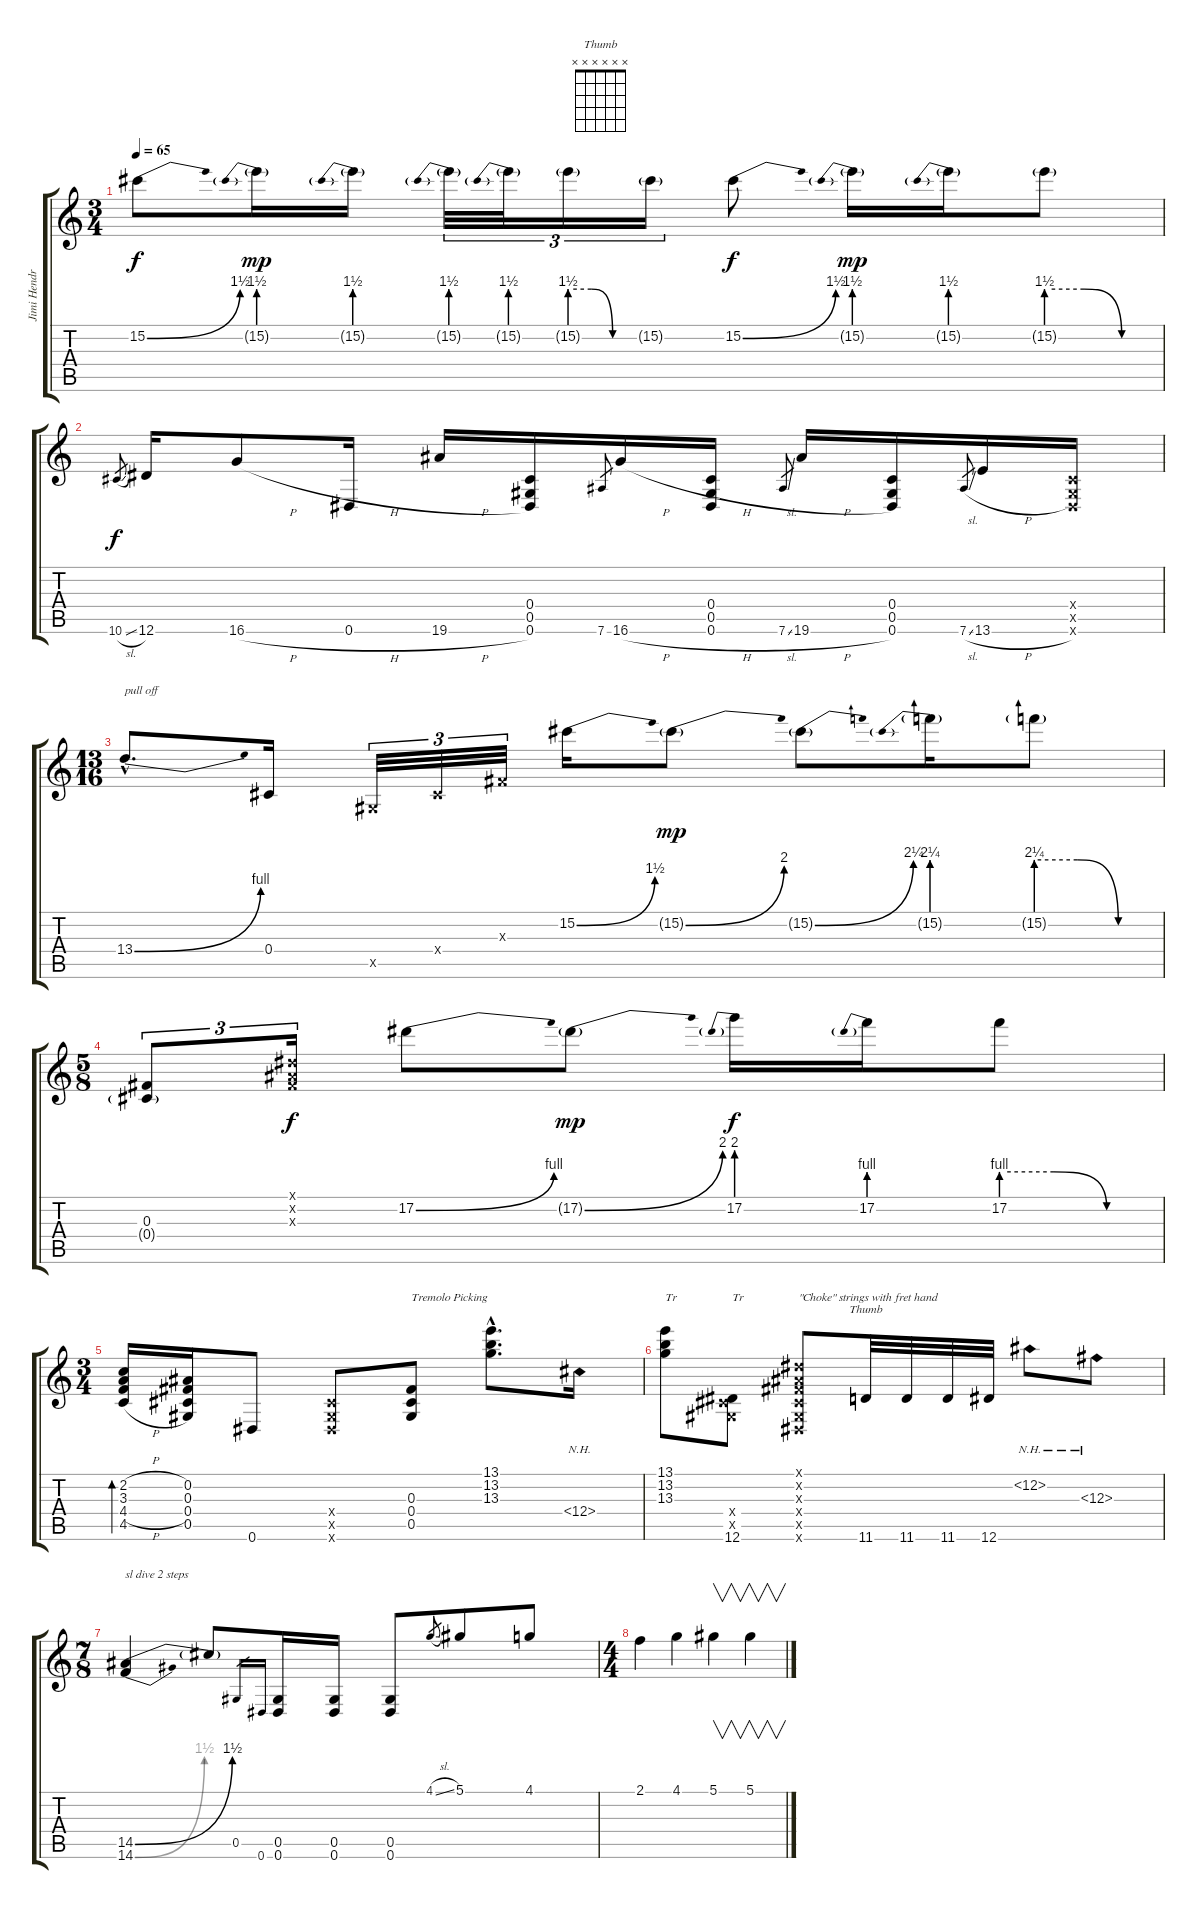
\track ("Jimi Hendrix" "Jimi Hendr") {instrument overdrivenguitar}
\staff {score tabs}
\tuning (Eb4 Bb3 Gb3 Db3 Ab2 Eb2) {hide}
\chord ("Thumb" x x x x x x) {firstfret 0}
\ts (3 4)
\tempo 65
\clef g2
\ks c
15.2{be (bend 0 0 60 6)}.8{dy f} 15.2{be (prebend 0 6 60 6) g}.16{dy mp} 15.2{be (prebend 0 6 60 6) g}.16 15.2{be (prebend 0 6 60 6) g}.32{tu (3 2)} 15.2{be (prebend 0 6 60 6) g}.32{tu (3 2)} 15.2{be (custom 0 6 20 6 40 0 60 0) g}.16{tu (3 2)} 15.2{g}.16{tu (3 2)} 15.2{be (bend 0 0 60 6)}.8{dy f} 15.2{be (prebend 0 6 60 6) g}.16{dy mp} 15.2{be (prebend 0 6 60 6) g}.16 15.2{be (custom 0 6 20 6 40 0 60 0) g}.8 |
10.6{sl}.8{gr dy f} 12.6.16 16.6{h}.8 0.6{h}.16 19.6{h}.16 (0.4 0.5 0.6).16 7.6.8{gr} 16.6{h}.16 (0.4 0.5 0.6{h}).16 7.6{sl}.8{gr} 19.6{h}.16 (0.4 0.5 0.6).16 7.6{sl}.8{gr} 13.6{h}.16 (0.4{x} 0.5{x} 0.6{x}).16 |
\ts (13 16)
13.4{be (bend 0 0 60 4) hac}.8{d txt "pull off"} 0.4.16 0.5{x}.32{tu (3 2)} 0.4{x}.32{tu (3 2)} 0.3{x}.32{tu (3 2)} 15.2{be (bend 0 0 60 6)}.16 15.2{be (bend 0 0 60 8) g}.8{dy mp} 15.2{be (bend 0 0 60 9) g}.8 15.2{be (prebend 0 9 60 9) g}.16 15.2{be (custom 0 9 20 9 40 0 60 0) g}.8 |
\ts (5 8)
(0.3 0.4{g}).8{tu (3 2)} (0.1{x} 0.2{x} 0.3{x}).16{tu (3 2) dy f} 17.2{be (bend 0 0 60 4)}.8 17.2{be (bend 0 0 60 8) g}.8{dy mp} 17.2{be (prebend 0 8 60 8)}.16{dy f} 17.2{be (prebend 0 4 60 4)}.16 17.2{be (custom 0 4 20 4 40 0 60 0)}.8 |
\ts (3 4)
(2.2{h} 3.3{h} 4.4{h} 4.5{h}).16{bd 120} (0.2 0.3 0.4 0.5).16 0.6.8 (0.4{x} 0.5{x} 0.6{x}).8 (0.3 0.4 0.5).8{txt "Tremolo Picking"} (13.1{hac} 13.2{hac} 13.3{hac}).8{d} 12.4{nh}.16 |
(13.1 13.2 13.3).8{txt "Tr"} (0.4{x} 0.5{x} 12.6).8{txt "Tr"} (0.1{x} 0.2{x} 0.3{x} 0.4{x} 0.5{x} 0.6{x}).8{txt "\"Choke\" strings with fret hand"} 11.6.32{ch "Thumb"} 11.6.32 11.6.32 12.6.32 12.2{nh}.8 12.3{nh}.8 |
\ts (7 8)
(14.5{be (bend 0 0 60 6)} 14.6{be (bend 0 0 60 6)}).4{txt "sl dive 2 steps"} 14.5{t}.8 0.5.16{gr} 0.6.16{gr} (0.5 0.6).16 (0.5 0.6).16 (0.5 0.6).8 4.1{sl}.8{gr} 5.1.8 4.1.8 |
\ts (4 4)
2.1.4 4.1.4 5.1.4{v} 5.1.4{v}
